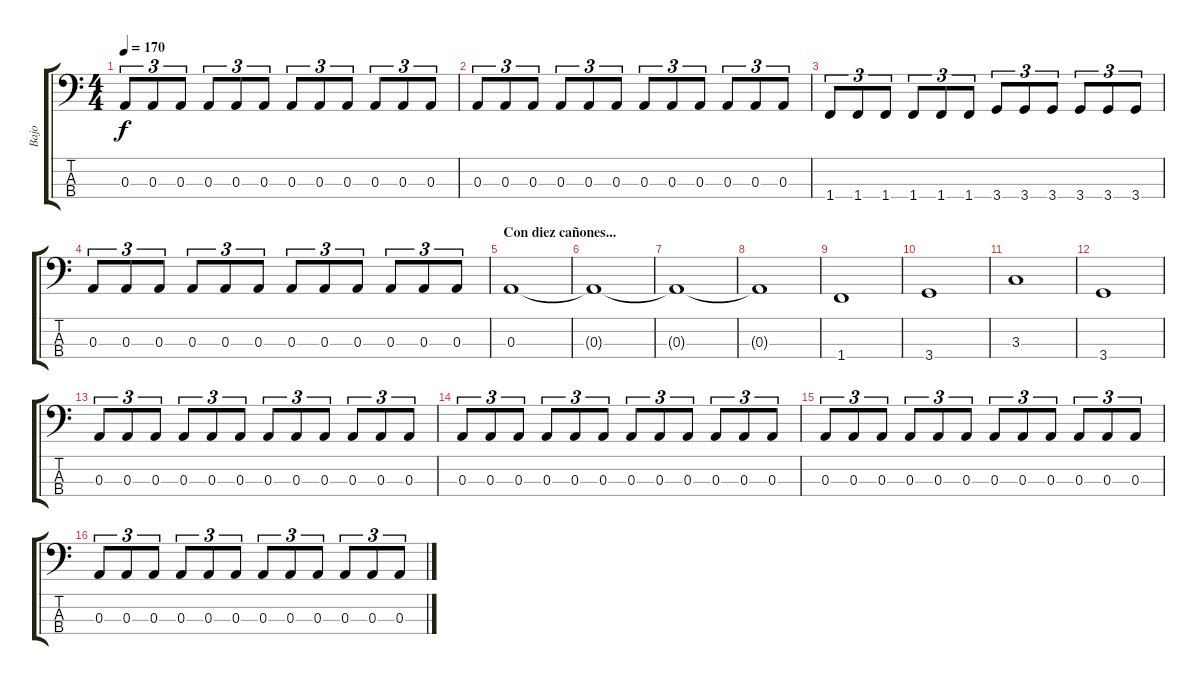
\track ("Bajo" "Bajo") {instrument electricbassfinger}
\staff {score tabs}
\tuning (G2 D2 A1 E1) {hide}
\ts (4 4)
\tempo 170
\clef f4
\ks c
0.3.8{tu (3 2) dy f} 0.3.8{tu (3 2)} 0.3.8{tu (3 2)} 0.3.8{tu (3 2)} 0.3.8{tu (3 2)} 0.3.8{tu (3 2)} 0.3.8{tu (3 2)} 0.3.8{tu (3 2)} 0.3.8{tu (3 2)} 0.3.8{tu (3 2)} 0.3.8{tu (3 2)} 0.3.8{tu (3 2)} |
0.3.8{tu (3 2)} 0.3.8{tu (3 2)} 0.3.8{tu (3 2)} 0.3.8{tu (3 2)} 0.3.8{tu (3 2)} 0.3.8{tu (3 2)} 0.3.8{tu (3 2)} 0.3.8{tu (3 2)} 0.3.8{tu (3 2)} 0.3.8{tu (3 2)} 0.3.8{tu (3 2)} 0.3.8{tu (3 2)} |
1.4.8{tu (3 2)} 1.4.8{tu (3 2)} 1.4.8{tu (3 2)} 1.4.8{tu (3 2)} 1.4.8{tu (3 2)} 1.4.8{tu (3 2)} 3.4.8{tu (3 2)} 3.4.8{tu (3 2)} 3.4.8{tu (3 2)} 3.4.8{tu (3 2)} 3.4.8{tu (3 2)} 3.4.8{tu (3 2)} |
0.3.8{tu (3 2)} 0.3.8{tu (3 2)} 0.3.8{tu (3 2)} 0.3.8{tu (3 2)} 0.3.8{tu (3 2)} 0.3.8{tu (3 2)} 0.3.8{tu (3 2)} 0.3.8{tu (3 2)} 0.3.8{tu (3 2)} 0.3.8{tu (3 2)} 0.3.8{tu (3 2)} 0.3.8{tu (3 2)} |
\section ("" "Con diez cañones...")
0.3.1 |
0.3{t}.1 |
0.3{t}.1 |
0.3{t}.1 |
1.4.1 |
3.4.1 |
3.3.1 |
3.4.1 |
0.3.8{tu (3 2)} 0.3.8{tu (3 2)} 0.3.8{tu (3 2)} 0.3.8{tu (3 2)} 0.3.8{tu (3 2)} 0.3.8{tu (3 2)} 0.3.8{tu (3 2)} 0.3.8{tu (3 2)} 0.3.8{tu (3 2)} 0.3.8{tu (3 2)} 0.3.8{tu (3 2)} 0.3.8{tu (3 2)} |
0.3.8{tu (3 2)} 0.3.8{tu (3 2)} 0.3.8{tu (3 2)} 0.3.8{tu (3 2)} 0.3.8{tu (3 2)} 0.3.8{tu (3 2)} 0.3.8{tu (3 2)} 0.3.8{tu (3 2)} 0.3.8{tu (3 2)} 0.3.8{tu (3 2)} 0.3.8{tu (3 2)} 0.3.8{tu (3 2)} |
0.3.8{tu (3 2)} 0.3.8{tu (3 2)} 0.3.8{tu (3 2)} 0.3.8{tu (3 2)} 0.3.8{tu (3 2)} 0.3.8{tu (3 2)} 0.3.8{tu (3 2)} 0.3.8{tu (3 2)} 0.3.8{tu (3 2)} 0.3.8{tu (3 2)} 0.3.8{tu (3 2)} 0.3.8{tu (3 2)} |
0.3.8{tu (3 2)} 0.3.8{tu (3 2)} 0.3.8{tu (3 2)} 0.3.8{tu (3 2)} 0.3.8{tu (3 2)} 0.3.8{tu (3 2)} 0.3.8{tu (3 2)} 0.3.8{tu (3 2)} 0.3.8{tu (3 2)} 0.3.8{tu (3 2)} 0.3.8{tu (3 2)} 0.3.8{tu (3 2)}
